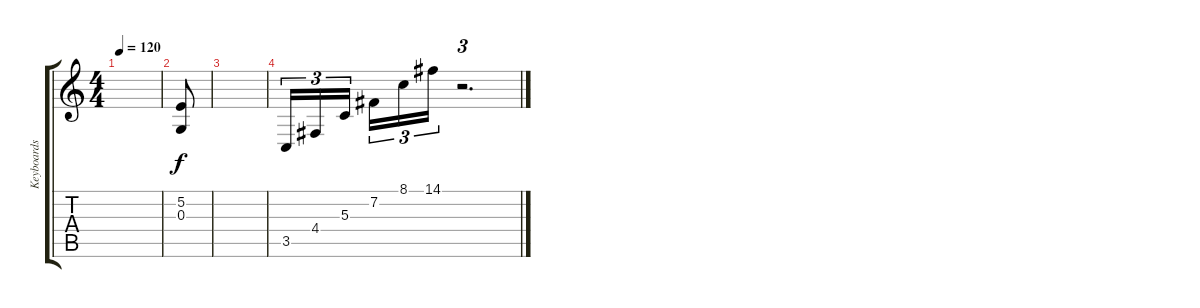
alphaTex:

\track ("Keyboards" "Keyboards") {instrument lead2sawtooth}
\staff {score tabs}
\tuning (E4 B3 G3 D3 A2 E2) {hide}
\ts (4 4)
\tempo 120
\clef g2
\ks c
|
(5.2{t} 0.3{t}).8 |
|
3.5.16{tu (3 2)} 4.4.16{tu (3 2)} 5.3.16{tu (3 2)} 7.2.16{tu (3 2)} 8.1.16{tu (3 2)} 14.1.16{tu (3 2)} r.2{d tu (3 2)}
